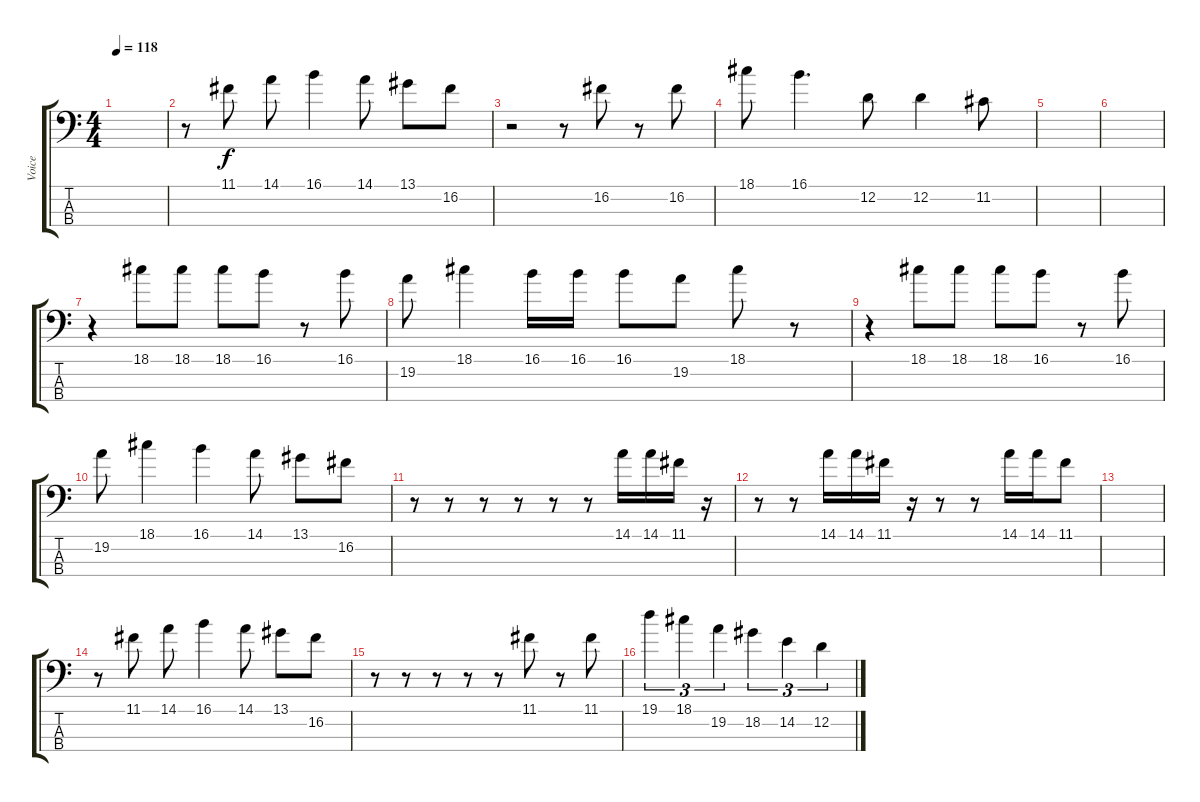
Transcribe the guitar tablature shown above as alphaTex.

\track ("Voice" "Voice") {instrument electricbassfinger}
\staff {score tabs}
\tuning (G2 D2 A1 E1) {hide}
\ts (4 4)
\tempo 118
\clef f4
\ks c
|
r.8 11.1.8 14.1.8 16.1.4 14.1.8 13.1.8 16.2.8 |
r.2 r.8 16.2.8 r.8 16.2.8 |
18.1.8 16.1.4{d} 12.2.8 12.2.4 11.2.8 |
|
|
r.4 18.1.8 18.1.8 18.1.8 16.1.8 r.8 16.1.8 |
19.2.8 18.1.4 16.1.16 16.1.16 16.1.8 19.2.8 18.1.8 r.8 |
r.4 18.1.8 18.1.8 18.1.8 16.1.8 r.8 16.1.8 |
19.2.8 18.1.4 16.1.4 14.1.8 13.1.8 16.2.8 |
r.8 r.8 r.8 r.8 r.8 r.8 14.1.16 14.1.16 11.1.16 r.16 |
r.8 r.8 14.1.16 14.1.16 11.1.16 r.16 r.8 r.8 14.1.16 14.1.16 11.1.8 |
|
r.8 11.1.8 14.1.8 16.1.4 14.1.8 13.1.8 16.2.8 |
r.8 r.8 r.8 r.8 r.8 11.1.8 r.8 11.1.8 |
19.1.4{tu (3 2)} 18.1.4{tu (3 2)} 19.2.4{tu (3 2)} 18.2.4{tu (3 2)} 14.2.4{tu (3 2)} 12.2.4{tu (3 2)}
